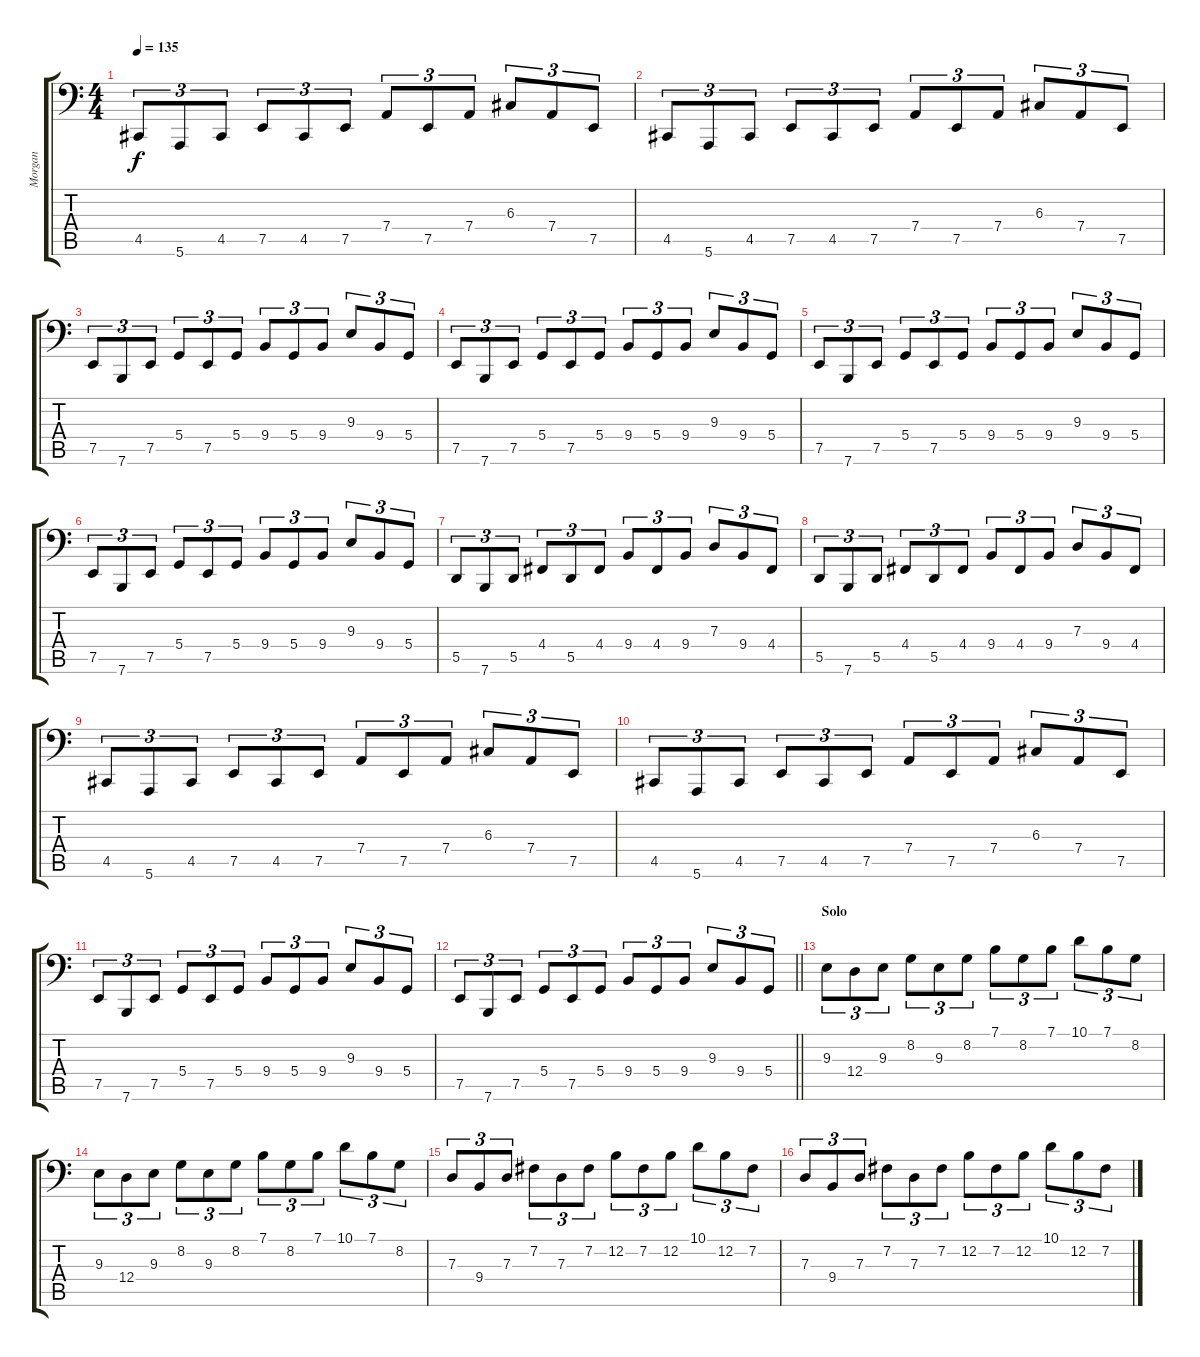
\track ("Morgan" "Morgan") {instrument lead2sawtooth}
\staff {score tabs}
\tuning (E3 B2 G2 D2 A1 E1) {hide}
\ts (4 4)
\tempo 135
\clef f4
\ks c
4.5.8{tu (3 2) dy f} 5.6.8{tu (3 2)} 4.5.8{tu (3 2)} 7.5.8{tu (3 2)} 4.5.8{tu (3 2)} 7.5.8{tu (3 2)} 7.4.8{tu (3 2)} 7.5.8{tu (3 2)} 7.4.8{tu (3 2)} 6.3.8{tu (3 2)} 7.4.8{tu (3 2)} 7.5.8{tu (3 2)} |
4.5.8{tu (3 2)} 5.6.8{tu (3 2)} 4.5.8{tu (3 2)} 7.5.8{tu (3 2)} 4.5.8{tu (3 2)} 7.5.8{tu (3 2)} 7.4.8{tu (3 2)} 7.5.8{tu (3 2)} 7.4.8{tu (3 2)} 6.3.8{tu (3 2)} 7.4.8{tu (3 2)} 7.5.8{tu (3 2)} |
7.5.8{tu (3 2)} 7.6.8{tu (3 2)} 7.5.8{tu (3 2)} 5.4.8{tu (3 2)} 7.5.8{tu (3 2)} 5.4.8{tu (3 2)} 9.4.8{tu (3 2)} 5.4.8{tu (3 2)} 9.4.8{tu (3 2)} 9.3.8{tu (3 2)} 9.4.8{tu (3 2)} 5.4.8{tu (3 2)} |
7.5.8{tu (3 2)} 7.6.8{tu (3 2)} 7.5.8{tu (3 2)} 5.4.8{tu (3 2)} 7.5.8{tu (3 2)} 5.4.8{tu (3 2)} 9.4.8{tu (3 2)} 5.4.8{tu (3 2)} 9.4.8{tu (3 2)} 9.3.8{tu (3 2)} 9.4.8{tu (3 2)} 5.4.8{tu (3 2)} |
7.5.8{tu (3 2)} 7.6.8{tu (3 2)} 7.5.8{tu (3 2)} 5.4.8{tu (3 2)} 7.5.8{tu (3 2)} 5.4.8{tu (3 2)} 9.4.8{tu (3 2)} 5.4.8{tu (3 2)} 9.4.8{tu (3 2)} 9.3.8{tu (3 2)} 9.4.8{tu (3 2)} 5.4.8{tu (3 2)} |
7.5.8{tu (3 2)} 7.6.8{tu (3 2)} 7.5.8{tu (3 2)} 5.4.8{tu (3 2)} 7.5.8{tu (3 2)} 5.4.8{tu (3 2)} 9.4.8{tu (3 2)} 5.4.8{tu (3 2)} 9.4.8{tu (3 2)} 9.3.8{tu (3 2)} 9.4.8{tu (3 2)} 5.4.8{tu (3 2)} |
5.5.8{tu (3 2)} 7.6.8{tu (3 2)} 5.5.8{tu (3 2)} 4.4.8{tu (3 2)} 5.5.8{tu (3 2)} 4.4.8{tu (3 2)} 9.4.8{tu (3 2)} 4.4.8{tu (3 2)} 9.4.8{tu (3 2)} 7.3.8{tu (3 2)} 9.4.8{tu (3 2)} 4.4.8{tu (3 2)} |
5.5.8{tu (3 2)} 7.6.8{tu (3 2)} 5.5.8{tu (3 2)} 4.4.8{tu (3 2)} 5.5.8{tu (3 2)} 4.4.8{tu (3 2)} 9.4.8{tu (3 2)} 4.4.8{tu (3 2)} 9.4.8{tu (3 2)} 7.3.8{tu (3 2)} 9.4.8{tu (3 2)} 4.4.8{tu (3 2)} |
4.5.8{tu (3 2)} 5.6.8{tu (3 2)} 4.5.8{tu (3 2)} 7.5.8{tu (3 2)} 4.5.8{tu (3 2)} 7.5.8{tu (3 2)} 7.4.8{tu (3 2)} 7.5.8{tu (3 2)} 7.4.8{tu (3 2)} 6.3.8{tu (3 2)} 7.4.8{tu (3 2)} 7.5.8{tu (3 2)} |
4.5.8{tu (3 2)} 5.6.8{tu (3 2)} 4.5.8{tu (3 2)} 7.5.8{tu (3 2)} 4.5.8{tu (3 2)} 7.5.8{tu (3 2)} 7.4.8{tu (3 2)} 7.5.8{tu (3 2)} 7.4.8{tu (3 2)} 6.3.8{tu (3 2)} 7.4.8{tu (3 2)} 7.5.8{tu (3 2)} |
7.5.8{tu (3 2)} 7.6.8{tu (3 2)} 7.5.8{tu (3 2)} 5.4.8{tu (3 2)} 7.5.8{tu (3 2)} 5.4.8{tu (3 2)} 9.4.8{tu (3 2)} 5.4.8{tu (3 2)} 9.4.8{tu (3 2)} 9.3.8{tu (3 2)} 9.4.8{tu (3 2)} 5.4.8{tu (3 2)} |
\barLineRight lightlight
7.5.8{tu (3 2)} 7.6.8{tu (3 2)} 7.5.8{tu (3 2)} 5.4.8{tu (3 2)} 7.5.8{tu (3 2)} 5.4.8{tu (3 2)} 9.4.8{tu (3 2)} 5.4.8{tu (3 2)} 9.4.8{tu (3 2)} 9.3.8{tu (3 2)} 9.4.8{tu (3 2)} 5.4.8{tu (3 2)} |
\section ("" "Solo")
9.3.8{tu (3 2)} 12.4.8{tu (3 2)} 9.3.8{tu (3 2)} 8.2.8{tu (3 2)} 9.3.8{tu (3 2)} 8.2.8{tu (3 2)} 7.1.8{tu (3 2)} 8.2.8{tu (3 2)} 7.1.8{tu (3 2)} 10.1.8{tu (3 2)} 7.1.8{tu (3 2)} 8.2.8{tu (3 2)} |
9.3.8{tu (3 2)} 12.4.8{tu (3 2)} 9.3.8{tu (3 2)} 8.2.8{tu (3 2)} 9.3.8{tu (3 2)} 8.2.8{tu (3 2)} 7.1.8{tu (3 2)} 8.2.8{tu (3 2)} 7.1.8{tu (3 2)} 10.1.8{tu (3 2)} 7.1.8{tu (3 2)} 8.2.8{tu (3 2)} |
7.3.8{tu (3 2)} 9.4.8{tu (3 2)} 7.3.8{tu (3 2)} 7.2.8{tu (3 2)} 7.3.8{tu (3 2)} 7.2.8{tu (3 2)} 12.2.8{tu (3 2)} 7.2.8{tu (3 2)} 12.2.8{tu (3 2)} 10.1.8{tu (3 2)} 12.2.8{tu (3 2)} 7.2.8{tu (3 2)} |
7.3.8{tu (3 2)} 9.4.8{tu (3 2)} 7.3.8{tu (3 2)} 7.2.8{tu (3 2)} 7.3.8{tu (3 2)} 7.2.8{tu (3 2)} 12.2.8{tu (3 2)} 7.2.8{tu (3 2)} 12.2.8{tu (3 2)} 10.1.8{tu (3 2)} 12.2.8{tu (3 2)} 7.2.8{tu (3 2)}
